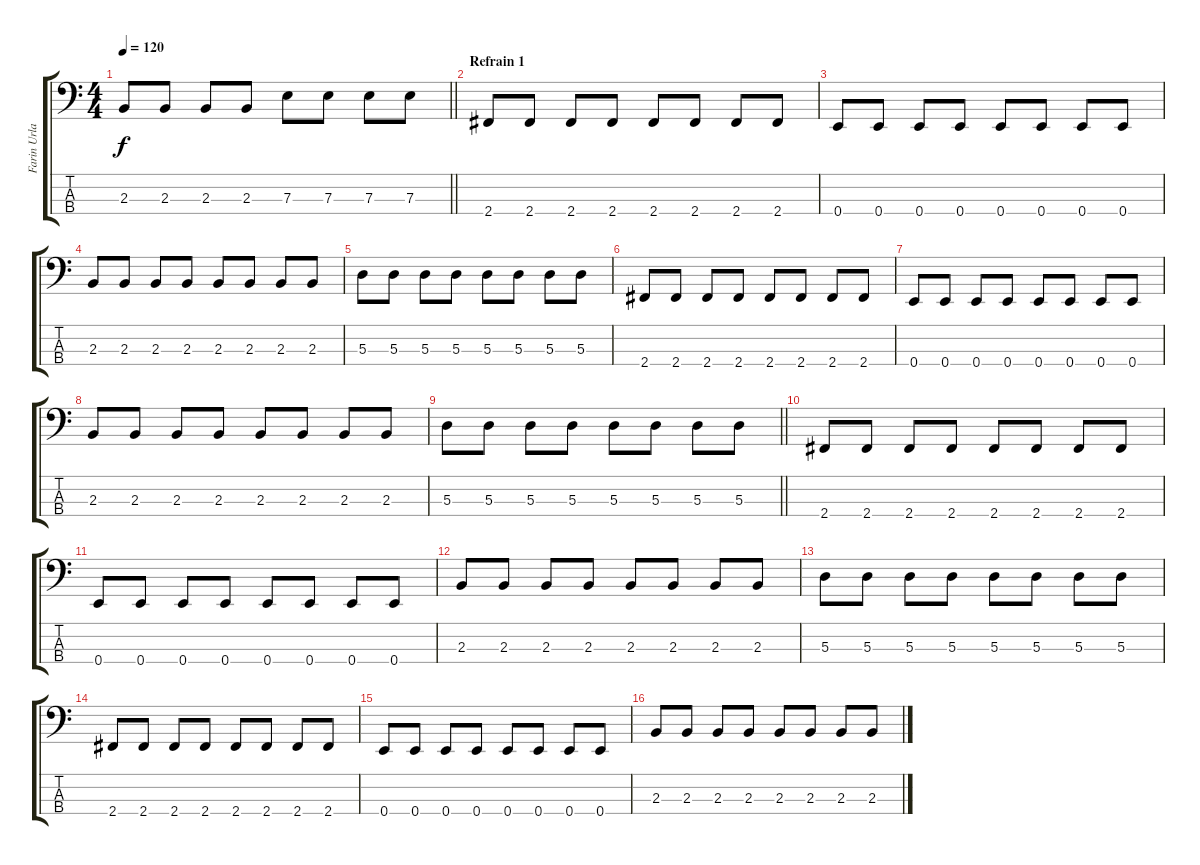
\track ("Farin Urlaub" "Farin Urla") {instrument electricbasspick}
\staff {score tabs}
\tuning (G2 D2 A1 E1) {hide}
\ts (4 4)
\tempo 120
\clef f4
\barLineRight lightlight
\ks c
2.3.8{dy f} 2.3.8 2.3.8 2.3.8 7.3.8 7.3.8 7.3.8 7.3.8 |
\section ("" "Refrain 1")
2.4.8 2.4.8 2.4.8 2.4.8 2.4.8 2.4.8 2.4.8 2.4.8 |
0.4.8 0.4.8 0.4.8 0.4.8 0.4.8 0.4.8 0.4.8 0.4.8 |
2.3.8 2.3.8 2.3.8 2.3.8 2.3.8 2.3.8 2.3.8 2.3.8 |
5.3.8 5.3.8 5.3.8 5.3.8 5.3.8 5.3.8 5.3.8 5.3.8 |
2.4.8 2.4.8 2.4.8 2.4.8 2.4.8 2.4.8 2.4.8 2.4.8 |
0.4.8 0.4.8 0.4.8 0.4.8 0.4.8 0.4.8 0.4.8 0.4.8 |
2.3.8 2.3.8 2.3.8 2.3.8 2.3.8 2.3.8 2.3.8 2.3.8 |
\barLineRight lightlight
5.3.8 5.3.8 5.3.8 5.3.8 5.3.8 5.3.8 5.3.8 5.3.8 |
2.4.8 2.4.8 2.4.8 2.4.8 2.4.8 2.4.8 2.4.8 2.4.8 |
0.4.8 0.4.8 0.4.8 0.4.8 0.4.8 0.4.8 0.4.8 0.4.8 |
2.3.8 2.3.8 2.3.8 2.3.8 2.3.8 2.3.8 2.3.8 2.3.8 |
5.3.8 5.3.8 5.3.8 5.3.8 5.3.8 5.3.8 5.3.8 5.3.8 |
2.4.8 2.4.8 2.4.8 2.4.8 2.4.8 2.4.8 2.4.8 2.4.8 |
0.4.8 0.4.8 0.4.8 0.4.8 0.4.8 0.4.8 0.4.8 0.4.8 |
2.3.8 2.3.8 2.3.8 2.3.8 2.3.8 2.3.8 2.3.8 2.3.8
